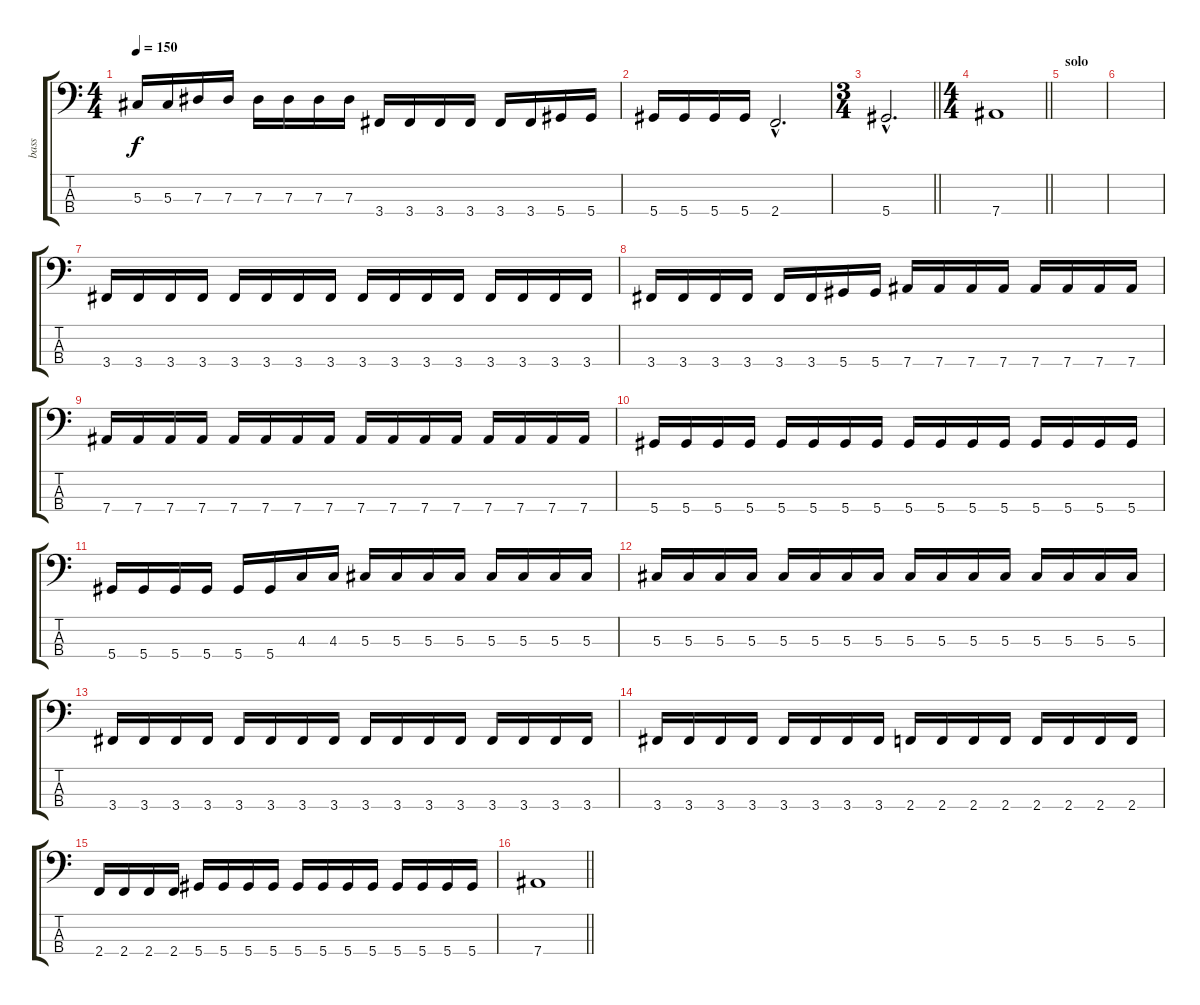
\track ("bass" "bass") {instrument electricbassfinger}
\staff {score tabs}
\tuning (Gb2 Db2 Ab1 Eb1) {hide}
\ts (4 4)
\tempo 150
\clef f4
\ks c
5.3.16{dy f} 5.3.16 7.3.16 7.3.16 7.3.16 7.3.16 7.3.16 7.3.16 3.4.16 3.4.16 3.4.16 3.4.16 3.4.16 3.4.16 5.4.16 5.4.16 |
5.4.16 5.4.16 5.4.16 5.4.16 2.4{hac}.2{d} |
\ts (3 4)
\barLineRight lightlight
5.4{hac}.2{d} |
\ts (4 4)
\barLineRight lightlight
7.4.1 |
\section ("" "solo")
|
|
3.4.16 3.4.16 3.4.16 3.4.16 3.4.16 3.4.16 3.4.16 3.4.16 3.4.16 3.4.16 3.4.16 3.4.16 3.4.16 3.4.16 3.4.16 3.4.16 |
3.4.16 3.4.16 3.4.16 3.4.16 3.4.16 3.4.16 5.4.16 5.4.16 7.4.16 7.4.16 7.4.16 7.4.16 7.4.16 7.4.16 7.4.16 7.4.16 |
7.4.16 7.4.16 7.4.16 7.4.16 7.4.16 7.4.16 7.4.16 7.4.16 7.4.16 7.4.16 7.4.16 7.4.16 7.4.16 7.4.16 7.4.16 7.4.16 |
5.4.16 5.4.16 5.4.16 5.4.16 5.4.16 5.4.16 5.4.16 5.4.16 5.4.16 5.4.16 5.4.16 5.4.16 5.4.16 5.4.16 5.4.16 5.4.16 |
5.4.16 5.4.16 5.4.16 5.4.16 5.4.16 5.4.16 4.3.16 4.3.16 5.3.16 5.3.16 5.3.16 5.3.16 5.3.16 5.3.16 5.3.16 5.3.16 |
5.3.16 5.3.16 5.3.16 5.3.16 5.3.16 5.3.16 5.3.16 5.3.16 5.3.16 5.3.16 5.3.16 5.3.16 5.3.16 5.3.16 5.3.16 5.3.16 |
3.4.16 3.4.16 3.4.16 3.4.16 3.4.16 3.4.16 3.4.16 3.4.16 3.4.16 3.4.16 3.4.16 3.4.16 3.4.16 3.4.16 3.4.16 3.4.16 |
3.4.16 3.4.16 3.4.16 3.4.16 3.4.16 3.4.16 3.4.16 3.4.16 2.4.16 2.4.16 2.4.16 2.4.16 2.4.16 2.4.16 2.4.16 2.4.16 |
2.4.16 2.4.16 2.4.16 2.4.16 5.4.16 5.4.16 5.4.16 5.4.16 5.4.16 5.4.16 5.4.16 5.4.16 5.4.16 5.4.16 5.4.16 5.4.16 |
\barLineRight lightlight
7.4.1
